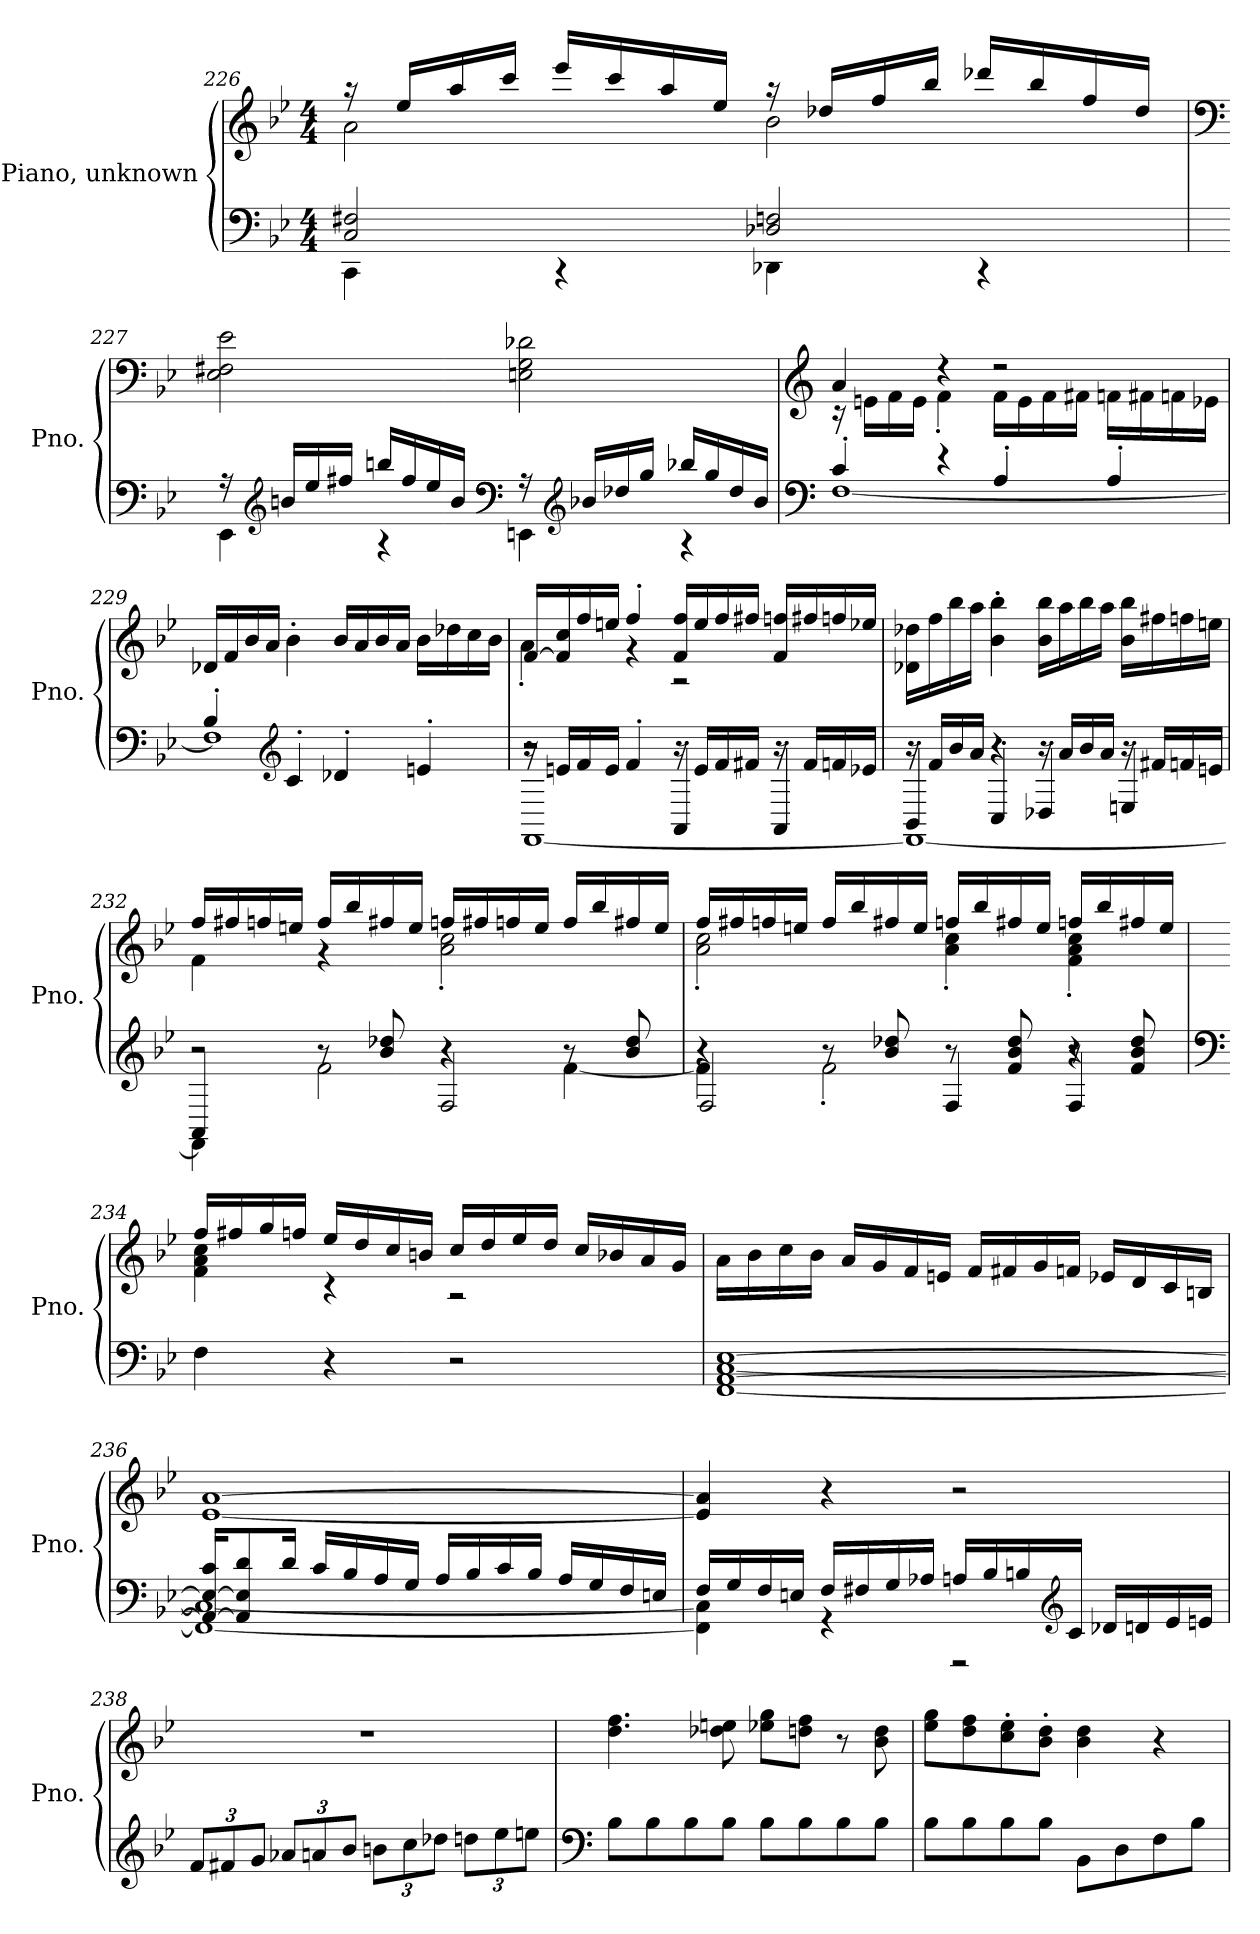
**kern	**kern
*part1	*part1
*staff2	*staff1
*I"Piano, unknown	*
*I'Pno.	*
!!LO:LB:g=z
*clefF4	*clefG2
*k[b-e-]	*k[b-e-]
*M4/4	*M4/4
=226	=226
*^	*^
2C/ 2F#X/	4CC\	16r	2a\
.	.	16ee-/LL	.
.	.	16aa/	.
.	.	16ccc/JJ	.
.	4r	16eee-/LL	.
.	.	16ccc/	.
.	.	16aa/	.
.	.	16ee-/JJ	.
2D-X/ 2Fn/	4DD-X\	16r	2b-\
.	.	16dd-X/LL	.
.	.	16ff/	.
.	.	16bb-/JJ	.
.	4r	16ddd-X/LL	.
.	.	16bb-/	.
.	.	16ff/	.
.	.	16dd-/JJ	.
*	*	*v	*v
!!LO:LB:g=z
=227	=227	=227
*	*	*clefF4
16r	4EE-\	2E-\ 2F#X\ 2e-\
*clefG2	*	*
16bn/LL	.	.
16ee-/	.	.
16ff#X/JJ	.	.
16bbn/LL	4r	.
16ff#/	.	.
16ee-/	.	.
16b/JJ	.	.
*clefF4	*	*
16r	4EEn\	2En\ 2G\ 2d-X\
*clefG2	*	*
16b-X/LL	.	.
16dd-X/	.	.
16gg/JJ	.	.
16bb-X/LL	4r	.
16gg/	.	.
16dd-/	.	.
16b-/JJ	.	.
!!LO:LB:g=z
=228	=228	=228
*clefF4	*	*clefG2
*	*	*^
4c'/	[1F	4a/	16r
.	.	.	16en\LL
.	.	.	16f\
.	.	.	16e\JJ
4r	.	4r	4f'\
4A'/	.	2r	16f\LL
.	.	.	16e\
.	.	.	16f\
.	.	.	16f#X\JJ
4A'/	.	.	16fn\LL
.	.	.	16f#X\
.	.	.	16fn\
.	.	.	16e-X\JJ
*	*	*v	*v
=229	=229	=229
4B-'/	1F]	16d-X/LL
.	.	16f/
.	.	16b-/
.	.	16a/JJ
*clefG2	*	*
4c'/	.	4b-'\
4d-X'/	.	16b-/LL
.	.	16a/
.	.	16b-/
.	.	16a/JJ
4en'/	.	16b-\LL
.	.	16dd-X\
.	.	16cc\
.	.	16b-\JJ
!!LO:LB:g=z
=230	=230	=230
*	*^	*^
16r	[1FF	2r	[16f/LL	4a'\
16en/LL	.	.	16f/] 16cc/	.
16f/	.	.	16ff/	.
16e/JJ	.	.	16een/JJ	.
4f'/	.	.	4ff'/	4r
16r	.	4AA'/	16f/ 16ff/LL	2r
16e/LL	.	.	16ee/	.
16f/	.	.	16ff/	.
16f#X/JJ	.	.	16ff#X/JJ	.
16r	.	4AA'/	16f/ 16ffn/LL	.
16f#/LL	.	.	16ff#X/	.
16fn/	.	.	16ffn/	.
16e-X/JJ	.	.	16ee-X/JJ	.
*	*	*	*v	*v
=231	=231	=231	=231
16r	1FF_	4BB-'/	16d-X\ 16dd-X\LL
16f/LL	.	.	16ff\
16b-/	.	.	16bb-\
16a/JJ	.	.	16aa\JJ
4C'/	.	4r	4b-\' 4bb-\'
16r	.	4D-X'/	16b-\ 16bb-\LL
16a/LL	.	.	16aa\
16b-/	.	.	16bb-\
16a/JJ	.	.	16aa\JJ
16r	.	4En'/	16b-\ 16bb-\LL
16f#X/LL	.	.	16ff#X\
16fn/	.	.	16ffn\
16en/JJ	.	.	16een\JJ
!!LO:PB:g=z
=232	=232	=232	=232
*	*	*	*^
4AA/	4FF\]	2r	16ff/LL	4f\
.	.	.	16ff#X/	.
.	.	.	16ffn/	.
.	.	.	16een/JJ	.
8r	2f\	.	16ff/LL	4r
.	.	.	16bb-/	.
8b-/ 8dd-X/	.	.	16ff#X/	.
.	.	.	16ee/JJ	.
4r	.	2F/	16ffn/LL	2a\' 2cc\'
.	.	.	16ff#X/	.
.	.	.	16ffn/	.
.	.	.	16ee/JJ	.
8r	[4f\	.	16ff/LL	.
.	.	.	16bb-/	.
8b-/ 8dd-/	.	.	16ff#X/	.
.	.	.	16ee/JJ	.
=233	=233	=233	=233	=233
4r	4f\]	2F/	16ff/LL	2a\' 2cc\'
.	.	.	16ff#X/	.
.	.	.	16ffn/	.
.	.	.	16een/JJ	.
8r	2f'\	.	16ff/LL	.
.	.	.	16bb-/	.
8b-/ 8dd-X/	.	.	16ff#X/	.
.	.	.	16ee/JJ	.
8r	.	4F/	16ffn/LL	4a\' 4cc\'
.	.	.	16bb-/	.
8f/ 8b-/ 8dd-/	.	.	16ff#X/	.
.	.	.	16ee/JJ	.
8r	4r	4F/	16ffn/LL	4f\' 4a\' 4cc\'
.	.	.	16bb-/	.
8f/ 8b-/ 8dd-/	.	.	16ff#X/	.
.	.	.	16ee/JJ	.
*v	*v	*v	*	*
!!LO:LB:g=z	!!
=234	=234	=234
*clefF4	*	*
4F\	16ff/LL	4f\ 4a\ 4cc\
.	16ff#X/	.
.	16gg/	.
.	16ffn/JJ	.
4r	16ee-/LL	4r
.	16dd/	.
.	16cc/	.
.	16bn/JJ	.
2r	16cc/LL	2r
.	16dd/	.
.	16ee-/	.
.	16dd/JJ	.
.	16cc/LL	.
.	16b-X/	.
.	16a/	.
.	16g/JJ	.
*	*v	*v
=235	=235
*^	*
[1AA [1E-	[1FF [1C	16a\LL
.	.	16b-\
.	.	16cc\
.	.	16b-\JJ
.	.	16a/LL
.	.	16g/
.	.	16f/
.	.	16en/JJ
.	.	16f/LL
.	.	16f#X/
.	.	16g/
.	.	16fn/JJ
.	.	16e-X/LL
.	.	16d/
.	.	16c/
.	.	16Bn/JJ
!!LO:LB:g=z
=236	=236	=236
16AA/_ 16E-/_ 16c/KL	1FF_ 1C_	[1e- [1a
8AA/] 8E-/] 8d/	.	.
16d/Jk	.	.
16c/LL	.	.
16B-/	.	.
16A/	.	.
16G/JJ	.	.
16A/LL	.	.
16B-/	.	.
16c/	.	.
16B-/JJ	.	.
16A/LL	.	.
16G/	.	.
16F/	.	.
16En/JJ	.	.
=237	=237	=237
16F/LL	4FF\] 4C\]	4e-/] 4a/]
16G/	.	.
16F/	.	.
16En/JJ	.	.
16F/LL	4r	4r
16F#X/	.	.
16G/	.	.
16A-X/JJ	.	.
16An/LL	2r	2r
16B-/	.	.
16Bn/	.	.
*clefG2	*	*
16c/JJ	.	.
16d-X/LL	.	.
16dn/	.	.
16e-/	.	.
16en/JJ	.	.
*v	*v	*
!!LO:LB:g=z
=238	=238
*Xbrackettup	*
12f/L	1r
12f#X/	.
12g/J	.
12a-X/L	.
12an/	.
12b-/J	.
12bn\L	.
12cc\	.
12dd-X\J	.
12ddn\L	.
12ee-\	.
12een\J	.
=239	=239
*clefF4	*
8B-\L	4.dd\ 4.ff\
8B-\	.
8B-\	.
8B-\J	8dd-X\ 8een\
8B-\L	8ee-X\ 8gg\L
8B-\	8ddn\ 8ff\J
8B-\	8r
8B-\J	8b-\ 8dd\
=240	=240
8B-\L	8ee-\ 8gg\L
8B-\	8dd\ 8ff\
8B-\	8cc\' 8ee-\'
8B-\J	8b-\' 8dd\'J
8BB-\L	4b-\ 4dd\
8D\	.
8F\	4r
8B-\J	.
=	=
*-	*-
